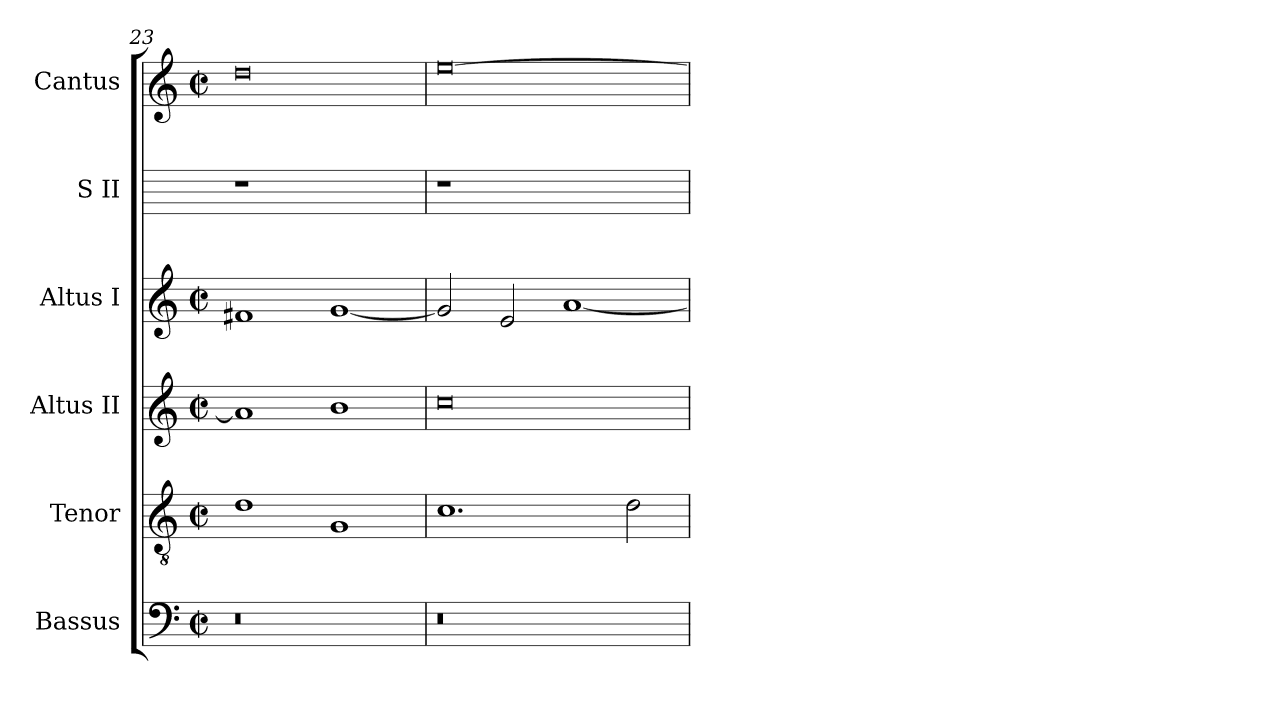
**kern	**kern	**kern	**kern	**kern	**kern
*part6	*part5	*part4	*part3	*part2	*part1
*staff6	*staff5	*staff4	*staff3	*staff2	*staff1
*I"Bassus	*I"Tenor	*I"Altus II	*I"Altus I	*I"S II	*I"Cantus
*I'B	*I'T	*I'A II	*I'A I	*	*
*clefF4	*clefGv2	*clefG2	*clefG2	*	*clefG2
*M2/2	*M2/2	*M2/2	*M2/2	*	*M2/2
*met(c|)	*met(c|)	*met(c|)	*met(c|)	*	*met(c|)
=23	=23	=23	=23	=23	=23
0r	1d	1a]	1f#X	1r	0dd
.	1G	1b	[<1g	1ryy	.
=24	=24	=24	=24	=24	=24
0r	1.c	0cc	2g/]	1r	[>0ee
.	.	.	2e/	.	.
.	.	.	[<1a	1ryy	.
.	2d\	.	.	.	.
=	=	=	=	=	=
*-	*-	*-	*-	*-	*-
